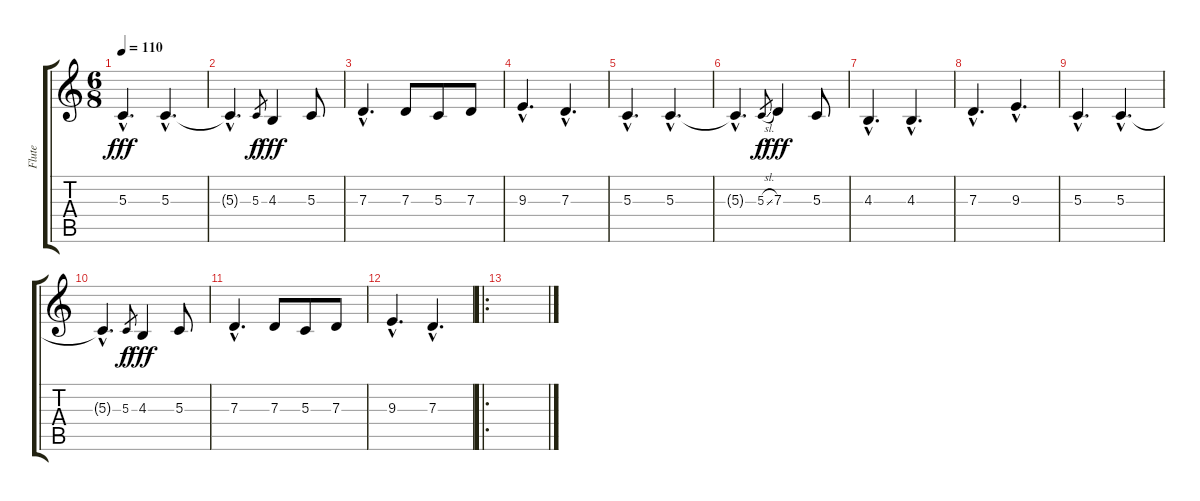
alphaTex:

\track ("Flute" "Flute") {instrument lead3calliope}
\staff {score tabs}
\tuning (E4 B3 G3 D3 A2 E2) {hide}
\ts (6 8)
\tempo 110
\clef g2
\ks c
5.3{hac}.4{d dy fff} 5.3{hac}.4{d} |
5.3{hac t}.4{d} 5.3.8{gr dy f} 4.3.4{dy fff} 5.3.8 |
7.3{hac}.4{d} 7.3.8 5.3.8 7.3.8 |
9.3{hac}.4{d} 7.3{hac}.4{d} |
5.3{hac}.4{d} 5.3{hac}.4{d} |
5.3{hac t}.4{d} 5.3{sl}.8{gr dy f} 7.3.4{dy fff} 5.3.8 |
4.3{hac}.4{d} 4.3{hac}.4{d} |
7.3{hac}.4{d} 9.3{hac}.4{d} |
5.3{hac}.4{d} 5.3{hac}.4{d} |
5.3{hac t}.4{d} 5.3.8{gr dy f} 4.3.4{dy fff} 5.3.8 |
7.3{hac}.4{d} 7.3.8 5.3.8 7.3.8 |
9.3{hac}.4{d} 7.3{hac}.4{d} |
\ro
